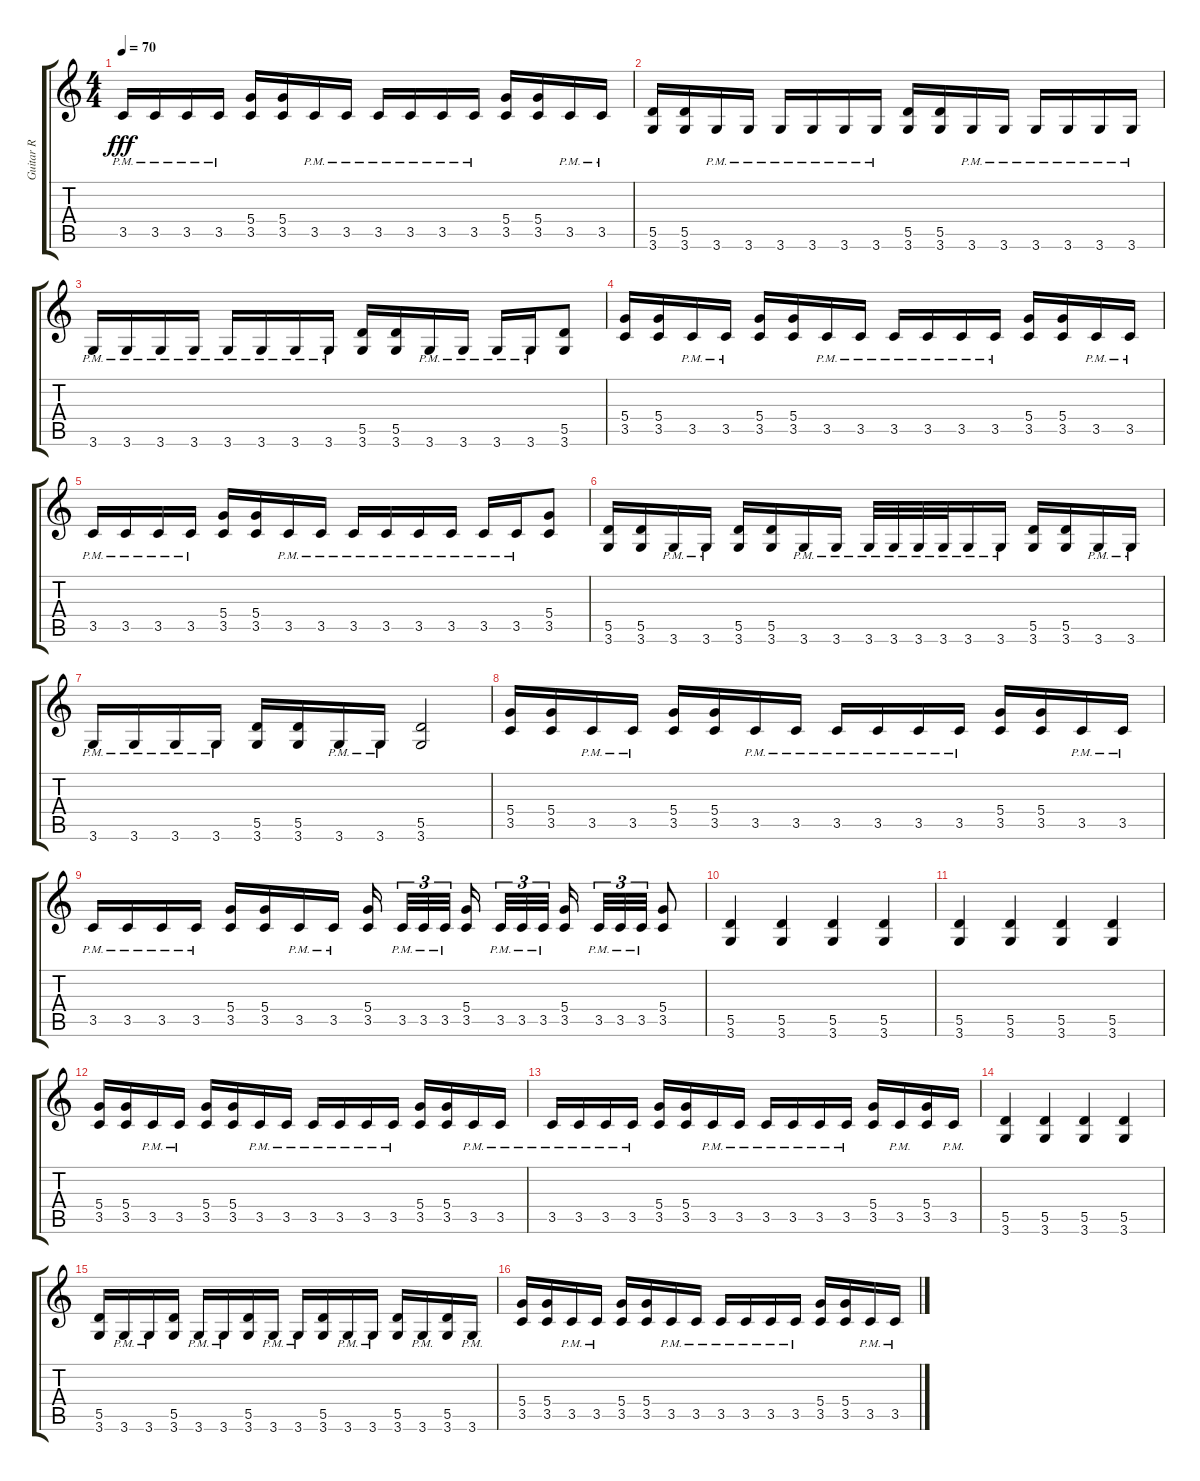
\track ("Guitar R" "Guitar R") {instrument distortionguitar}
\staff {score tabs}
\tuning (E4 B3 G3 D3 A2 E2) {hide}
\ts (4 4)
\tempo 70
\clef g2
\ks c
3.5{pm}.16{dy fff} 3.5{pm}.16 3.5{pm}.16 3.5{pm}.16 (5.4 3.5).16 (5.4 3.5).16 3.5{pm}.16 3.5{pm}.16 3.5{pm}.16 3.5{pm}.16 3.5{pm}.16 3.5{pm}.16 (5.4 3.5).16 (5.4 3.5).16 3.5{pm}.16 3.5{pm}.16 |
(5.5 3.6).16 (5.5 3.6).16 3.6{pm}.16 3.6{pm}.16 3.6{pm}.16 3.6{pm}.16 3.6{pm}.16 3.6{pm}.16 (5.5 3.6).16 (5.5 3.6).16 3.6{pm}.16 3.6{pm}.16 3.6{pm}.16 3.6{pm}.16 3.6{pm}.16 3.6{pm}.16 |
3.6{pm}.16 3.6{pm}.16 3.6{pm}.16 3.6{pm}.16 3.6{pm}.16 3.6{pm}.16 3.6{pm}.16 3.6{pm}.16 (5.5 3.6).16 (5.5 3.6).16 3.6{pm}.16 3.6{pm}.16 3.6{pm}.16 3.6{pm}.16 (5.5 3.6).8 |
(5.4 3.5).16 (5.4 3.5).16 3.5{pm}.16 3.5{pm}.16 (5.4 3.5).16 (5.4 3.5).16 3.5{pm}.16 3.5{pm}.16 3.5{pm}.16 3.5{pm}.16 3.5{pm}.16 3.5{pm}.16 (5.4 3.5).16 (5.4 3.5).16 3.5{pm}.16 3.5{pm}.16 |
3.5{pm}.16 3.5{pm}.16 3.5{pm}.16 3.5{pm}.16 (5.4 3.5).16 (5.4 3.5).16 3.5{pm}.16 3.5{pm}.16 3.5{pm}.16 3.5{pm}.16 3.5{pm}.16 3.5{pm}.16 3.5{pm}.16 3.5{pm}.16 (5.4 3.5).8 |
(5.5 3.6).16 (5.5 3.6).16 3.6{pm}.16 3.6{pm}.16 (5.5 3.6).16 (5.5 3.6).16 3.6{pm}.16 3.6{pm}.16 3.6{pm}.32 3.6{pm}.32 3.6{pm}.32 3.6{pm}.32 3.6{pm}.16 3.6{pm}.16 (5.5 3.6).16 (5.5 3.6).16 3.6{pm}.16 3.6{pm}.16 |
3.6{pm}.16 3.6{pm}.16 3.6{pm}.16 3.6{pm}.16 (5.5 3.6).16 (5.5 3.6).16 3.6{pm}.16 3.6{pm}.16 (5.5 3.6).2 |
(5.4 3.5).16 (5.4 3.5).16 3.5{pm}.16 3.5{pm}.16 (5.4 3.5).16 (5.4 3.5).16 3.5{pm}.16 3.5{pm}.16 3.5{pm}.16 3.5{pm}.16 3.5{pm}.16 3.5{pm}.16 (5.4 3.5).16 (5.4 3.5).16 3.5{pm}.16 3.5{pm}.16 |
3.5{pm}.16 3.5{pm}.16 3.5{pm}.16 3.5{pm}.16 (5.4 3.5).16 (5.4 3.5).16 3.5{pm}.16 3.5{pm}.16 (5.4 3.5).16{beam splitsecondary} 3.5{pm}.32{tu (3 2)} 3.5{pm}.32{tu (3 2)} 3.5{pm}.32{tu (3 2) beam splitsecondary} (5.4 3.5).16{beam splitsecondary} 3.5{pm}.32{tu (3 2)} 3.5{pm}.32{tu (3 2)} 3.5{pm}.32{tu (3 2)} (5.4 3.5).16{beam splitsecondary} 3.5{pm}.32{tu (3 2)} 3.5{pm}.32{tu (3 2)} 3.5{pm}.32{tu (3 2)} (5.4 3.5).8 |
(5.5 3.6).4 (5.5 3.6).4 (5.5 3.6).4 (5.5 3.6).4 |
(5.5 3.6).4 (5.5 3.6).4 (5.5 3.6).4 (5.5 3.6).4 |
(5.4 3.5).16 (5.4 3.5).16 3.5{pm}.16 3.5{pm}.16 (5.4 3.5).16 (5.4 3.5).16 3.5{pm}.16 3.5{pm}.16 3.5{pm}.16 3.5{pm}.16 3.5{pm}.16 3.5{pm}.16 (5.4 3.5).16 (5.4 3.5).16 3.5{pm}.16 3.5{pm}.16 |
3.5{pm}.16 3.5{pm}.16 3.5{pm}.16 3.5{pm}.16 (5.4 3.5).16 (5.4 3.5).16 3.5{pm}.16 3.5{pm}.16 3.5{pm}.16 3.5{pm}.16 3.5{pm}.16 3.5{pm}.16 (5.4 3.5).16 3.5{pm}.16 (5.4 3.5).16 3.5{pm}.16 |
(5.5 3.6).4 (5.5 3.6).4 (5.5 3.6).4 (5.5 3.6).4 |
(5.5 3.6).16 3.6{pm}.16 3.6{pm}.16 (5.5 3.6).16 3.6{pm}.16 3.6{pm}.16 (5.5 3.6).16 3.6{pm}.16 3.6{pm}.16 (5.5 3.6).16 3.6{pm}.16 3.6{pm}.16 (5.5 3.6).16 3.6{pm}.16 (5.5 3.6).16 3.6{pm}.16 |
(5.4 3.5).16 (5.4 3.5).16 3.5{pm}.16 3.5{pm}.16 (5.4 3.5).16 (5.4 3.5).16 3.5{pm}.16 3.5{pm}.16 3.5{pm}.16 3.5{pm}.16 3.5{pm}.16 3.5{pm}.16 (5.4 3.5).16 (5.4 3.5).16 3.5{pm}.16 3.5{pm}.16
